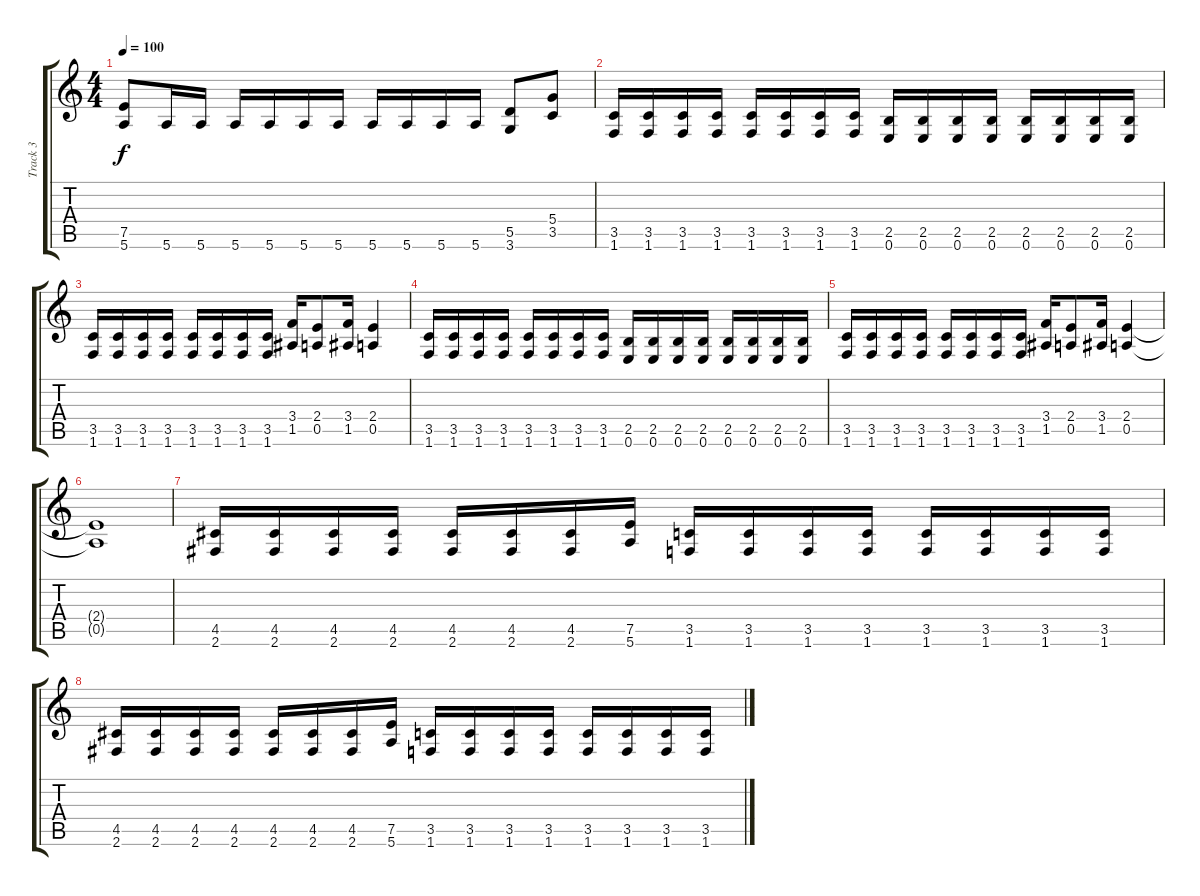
\track ("Track 3" "Track 3") {instrument distortionguitar}
\staff {score tabs}
\tuning (E4 B3 G3 D3 A2 E2) {hide}
\ts (4 4)
\tempo 100
\clef g2
\ks c
(7.5 5.6).8{dy f} 5.6.16 5.6.16 5.6.16 5.6.16 5.6.16 5.6.16 5.6.16 5.6.16 5.6.16 5.6.16 (5.5 3.6).8 (5.4 3.5).8 |
(3.5 1.6).16 (3.5 1.6).16 (3.5 1.6).16 (3.5 1.6).16 (3.5 1.6).16 (3.5 1.6).16 (3.5 1.6).16 (3.5 1.6).16 (2.5 0.6).16 (2.5 0.6).16 (2.5 0.6).16 (2.5 0.6).16 (2.5 0.6).16 (2.5 0.6).16 (2.5 0.6).16 (2.5 0.6).16 |
(3.5 1.6).16 (3.5 1.6).16 (3.5 1.6).16 (3.5 1.6).16 (3.5 1.6).16 (3.5 1.6).16 (3.5 1.6).16 (3.5 1.6).16 (3.4 1.5).16 (2.4 0.5).8 (3.4 1.5).16 (2.4 0.5).4 |
(3.5 1.6).16 (3.5 1.6).16 (3.5 1.6).16 (3.5 1.6).16 (3.5 1.6).16 (3.5 1.6).16 (3.5 1.6).16 (3.5 1.6).16 (2.5 0.6).16 (2.5 0.6).16 (2.5 0.6).16 (2.5 0.6).16 (2.5 0.6).16 (2.5 0.6).16 (2.5 0.6).16 (2.5 0.6).16 |
(3.5 1.6).16 (3.5 1.6).16 (3.5 1.6).16 (3.5 1.6).16 (3.5 1.6).16 (3.5 1.6).16 (3.5 1.6).16 (3.5 1.6).16 (3.4 1.5).16 (2.4 0.5).8 (3.4 1.5).16 (2.4 0.5).4 |
(2.4{t} 0.5{t}).1 |
(4.5 2.6).16 (4.5 2.6).16 (4.5 2.6).16 (4.5 2.6).16 (4.5 2.6).16 (4.5 2.6).16 (4.5 2.6).16 (7.5 5.6).16 (3.5 1.6).16 (3.5 1.6).16 (3.5 1.6).16 (3.5 1.6).16 (3.5 1.6).16 (3.5 1.6).16 (3.5 1.6).16 (3.5 1.6).16 |
(4.5 2.6).16 (4.5 2.6).16 (4.5 2.6).16 (4.5 2.6).16 (4.5 2.6).16 (4.5 2.6).16 (4.5 2.6).16 (7.5 5.6).16 (3.5 1.6).16 (3.5 1.6).16 (3.5 1.6).16 (3.5 1.6).16 (3.5 1.6).16 (3.5 1.6).16 (3.5 1.6).16 (3.5 1.6).16
